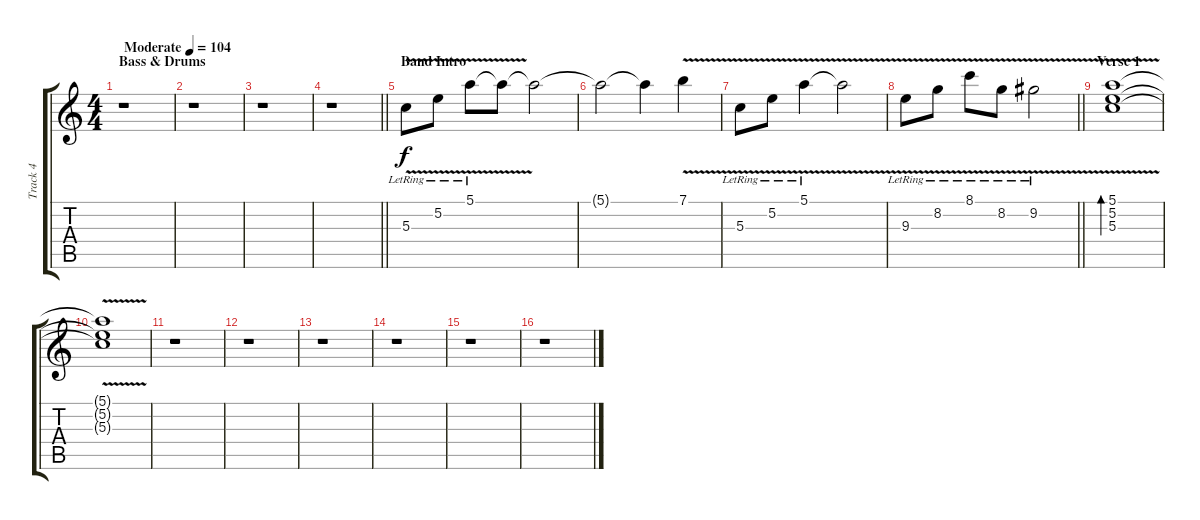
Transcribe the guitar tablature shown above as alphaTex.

\track ("Track 4" "Track 4") {instrument distortionguitar}
\staff {score tabs}
\tuning (E4 B3 G3 D3 A2 E2) {hide}
\ts (4 4)
\section ("" "Bass & Drums")
\tempo (104 "Moderate")
\clef g2
\ks c
r.1{dy f instrument distortionguitar} |
r.1 |
r.1 |
\barLineRight lightlight
r.1 |
\section ("" "Band Intro")
5.3{v lr}.8 5.2{v lr}.8 5.1{v lr}.8 5.1{t}.8 5.1{t}.2 |
5.1{t}.2 5.1{t}.4 7.1{v}.4 |
5.3{v lr}.8 5.2{v lr}.8 5.1{v lr}.4 5.1{t}.2 |
\barLineRight lightlight
9.3{v lr}.8 8.2{v lr}.8 8.1{v lr}.8 8.2{v lr}.8 9.2{v lr}.2 |
\section ("" "Verse 1")
(5.1 5.2{v} 5.3).1{bd 240 volume 0} |
(5.1{t} 5.2{t} 5.3{t}).1 |
r.1 |
r.1 |
r.1 |
r.1 |
r.1 |
r.1
